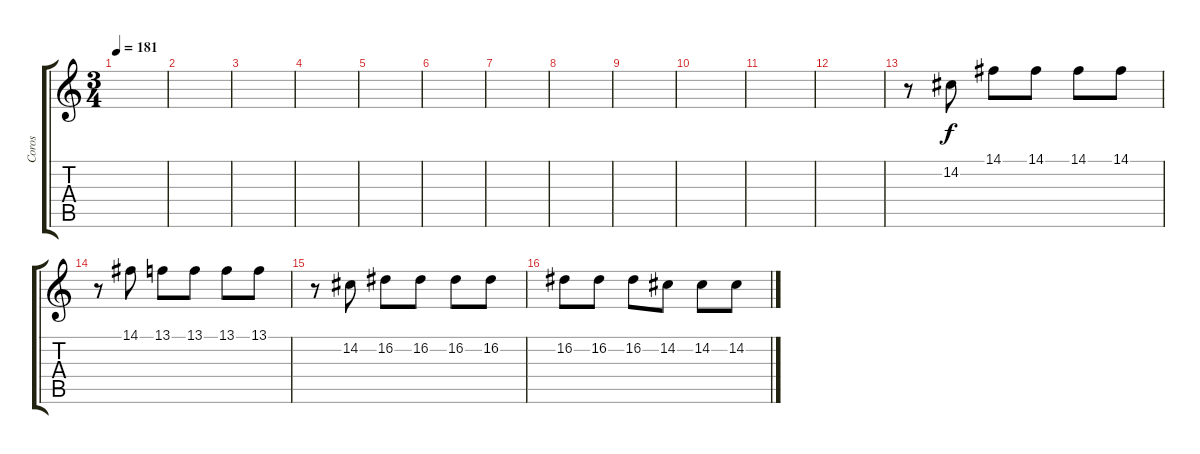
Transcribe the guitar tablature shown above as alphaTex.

\track ("Coros" "Coros") {instrument voiceoohs}
\staff {score tabs}
\tuning (E4 B3 G3 D3 A2 E2) {hide}
\ts (3 4)
\tempo 181
\clef g2
\ks c
|
|
|
|
|
|
|
|
|
|
|
|
r.8 14.2.8 14.1.8 14.1.8 14.1.8 14.1.8 |
r.8 14.1.8 13.1.8 13.1.8 13.1.8 13.1.8 |
r.8 14.2.8 16.2.8 16.2.8 16.2.8 16.2.8 |
16.2.8 16.2.8 16.2.8 14.2.8 14.2.8 14.2.8
